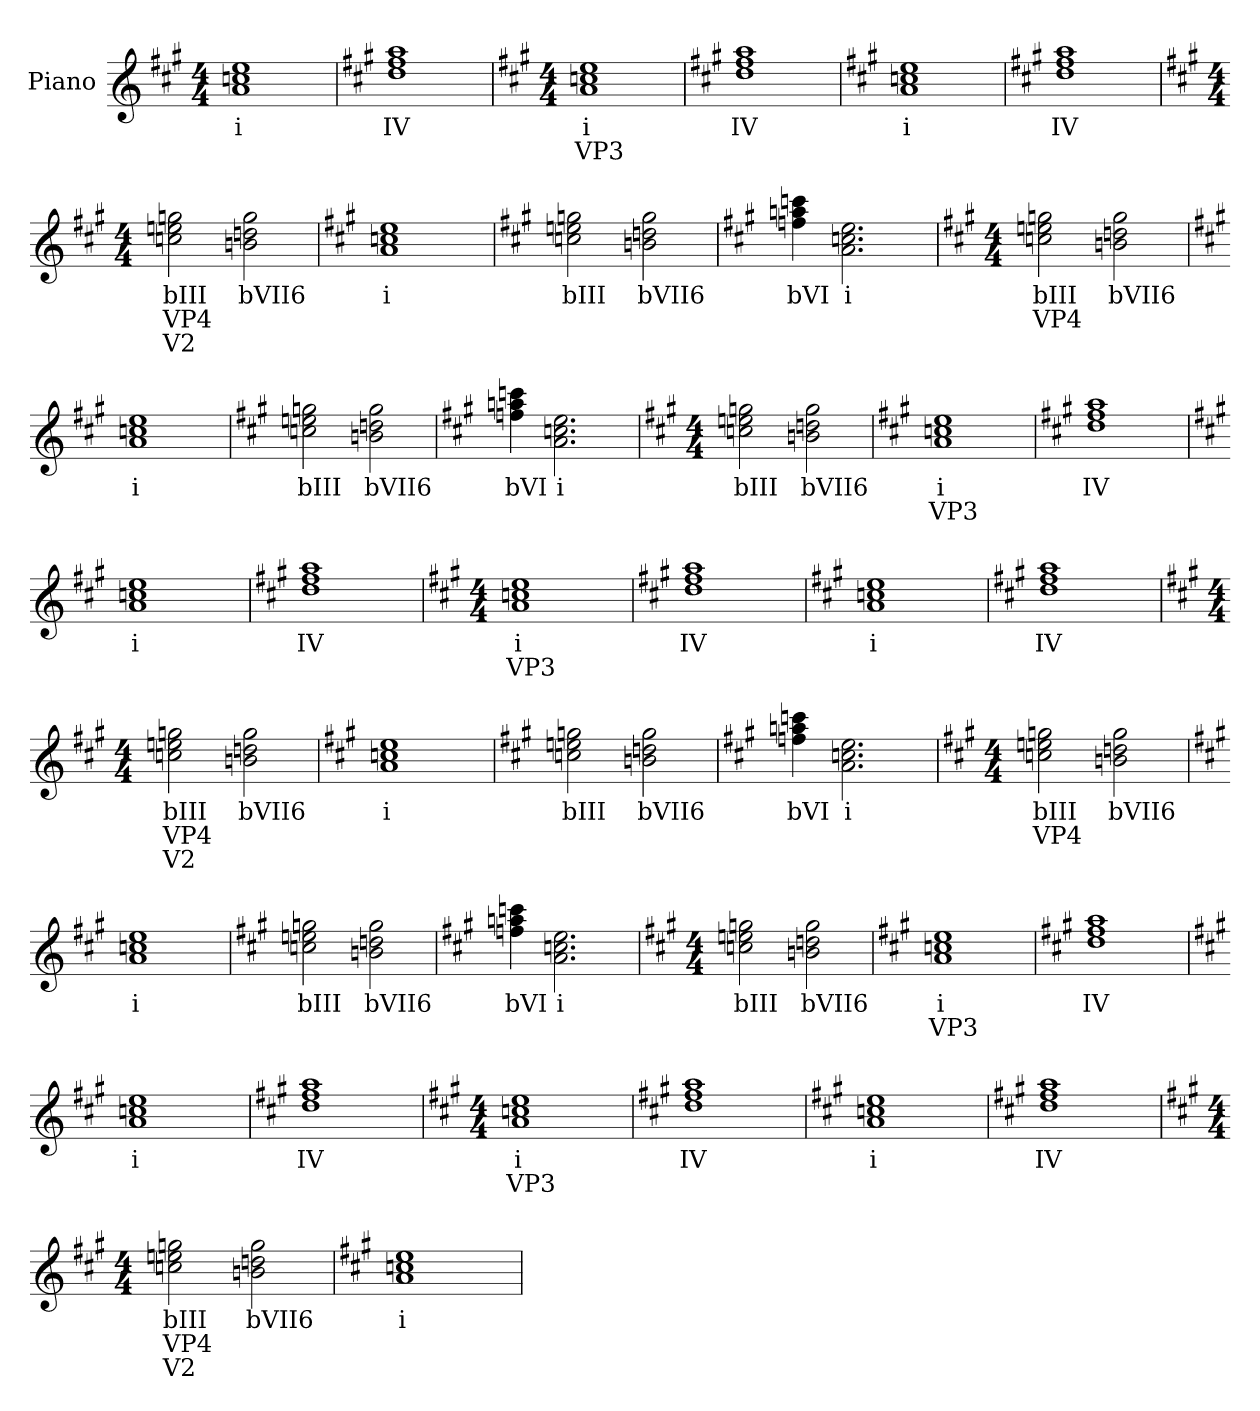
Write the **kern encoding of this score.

**kern	**text	**text	**text
*part1	*part1	*part1	*part1
*staff1	*staff1	*staff1	*staff1
*I"Piano	*	*	*
*I'Pno	*	*	*
*k[f#c#g#]	*	*	*
*A:	*	*	*
*M4/4	*	*	*
=	=	=	=
1a 1ccn 1ee	i	.	.
=	=	=	=
*k[f#c#g#]	*	*	*
*A:	*	*	*
1dd 1ff# 1aa	IV	.	.
=	=	=	=
*k[f#c#g#]	*	*	*
*A:	*	*	*
*M4/4	*	*	*
1a 1ccn 1ee	i	VP3	.
=	=	=	=
*k[f#c#g#]	*	*	*
*A:	*	*	*
1dd 1ff# 1aa	IV	.	.
=	=	=	=
*k[f#c#g#]	*	*	*
*A:	*	*	*
1a 1ccn 1ee	i	.	.
=	=	=	=
*k[f#c#g#]	*	*	*
*A:	*	*	*
1dd 1ff# 1aa	IV	.	.
=	=	=	=
*k[f#c#g#]	*	*	*
*A:	*	*	*
*M4/4	*	*	*
2ccn 2een 2ggn	bIII	VP4	V2
2bn 2ddn 2gg	bVII6	.	.
=	=	=	=
*k[f#c#g#]	*	*	*
*A:	*	*	*
1a 1ccn 1ee	i	.	.
=	=	=	=
*k[f#c#g#]	*	*	*
*A:	*	*	*
2ccn 2een 2ggn	bIII	.	.
2bn 2ddn 2gg	bVII6	.	.
=	=	=	=
*k[f#c#g#]	*	*	*
*A:	*	*	*
4ffn 4aan 4cccn	bVI	.	.
2.a 2.ccn 2.ee	i	.	.
=	=	=	=
*k[f#c#g#]	*	*	*
*A:	*	*	*
*M4/4	*	*	*
2ccn 2een 2ggn	bIII	VP4	.
2bn 2ddn 2gg	bVII6	.	.
=	=	=	=
*k[f#c#g#]	*	*	*
*A:	*	*	*
1a 1ccn 1ee	i	.	.
=	=	=	=
*k[f#c#g#]	*	*	*
*A:	*	*	*
2ccn 2een 2ggn	bIII	.	.
2bn 2ddn 2gg	bVII6	.	.
=	=	=	=
*k[f#c#g#]	*	*	*
*A:	*	*	*
4ffn 4aan 4cccn	bVI	.	.
2.a 2.ccn 2.ee	i	.	.
=	=	=	=
*k[f#c#g#]	*	*	*
*A:	*	*	*
*M4/4	*	*	*
2ccn 2een 2ggn	bIII	.	.
2bn 2ddn 2gg	bVII6	.	.
=	=	=	=
*k[f#c#g#]	*	*	*
*A:	*	*	*
1a 1ccn 1ee	i	VP3	.
=	=	=	=
*k[f#c#g#]	*	*	*
*A:	*	*	*
1dd 1ff# 1aa	IV	.	.
=	=	=	=
*k[f#c#g#]	*	*	*
*A:	*	*	*
1a 1ccn 1ee	i	.	.
=	=	=	=
*k[f#c#g#]	*	*	*
*A:	*	*	*
1dd 1ff# 1aa	IV	.	.
=	=	=	=
*k[f#c#g#]	*	*	*
*A:	*	*	*
*M4/4	*	*	*
1a 1ccn 1ee	i	VP3	.
=	=	=	=
*k[f#c#g#]	*	*	*
*A:	*	*	*
1dd 1ff# 1aa	IV	.	.
=	=	=	=
*k[f#c#g#]	*	*	*
*A:	*	*	*
1a 1ccn 1ee	i	.	.
=	=	=	=
*k[f#c#g#]	*	*	*
*A:	*	*	*
1dd 1ff# 1aa	IV	.	.
=	=	=	=
*k[f#c#g#]	*	*	*
*A:	*	*	*
*M4/4	*	*	*
2ccn 2een 2ggn	bIII	VP4	V2
2bn 2ddn 2gg	bVII6	.	.
=	=	=	=
*k[f#c#g#]	*	*	*
*A:	*	*	*
1a 1ccn 1ee	i	.	.
=	=	=	=
*k[f#c#g#]	*	*	*
*A:	*	*	*
2ccn 2een 2ggn	bIII	.	.
2bn 2ddn 2gg	bVII6	.	.
=	=	=	=
*k[f#c#g#]	*	*	*
*A:	*	*	*
4ffn 4aan 4cccn	bVI	.	.
2.a 2.ccn 2.ee	i	.	.
=	=	=	=
*k[f#c#g#]	*	*	*
*A:	*	*	*
*M4/4	*	*	*
2ccn 2een 2ggn	bIII	VP4	.
2bn 2ddn 2gg	bVII6	.	.
=	=	=	=
*k[f#c#g#]	*	*	*
*A:	*	*	*
1a 1ccn 1ee	i	.	.
=	=	=	=
*k[f#c#g#]	*	*	*
*A:	*	*	*
2ccn 2een 2ggn	bIII	.	.
2bn 2ddn 2gg	bVII6	.	.
=	=	=	=
*k[f#c#g#]	*	*	*
*A:	*	*	*
4ffn 4aan 4cccn	bVI	.	.
2.a 2.ccn 2.ee	i	.	.
=	=	=	=
*k[f#c#g#]	*	*	*
*A:	*	*	*
*M4/4	*	*	*
2ccn 2een 2ggn	bIII	.	.
2bn 2ddn 2gg	bVII6	.	.
=	=	=	=
*k[f#c#g#]	*	*	*
*A:	*	*	*
1a 1ccn 1ee	i	VP3	.
=	=	=	=
*k[f#c#g#]	*	*	*
*A:	*	*	*
1dd 1ff# 1aa	IV	.	.
=	=	=	=
*k[f#c#g#]	*	*	*
*A:	*	*	*
1a 1ccn 1ee	i	.	.
=	=	=	=
*k[f#c#g#]	*	*	*
*A:	*	*	*
1dd 1ff# 1aa	IV	.	.
=	=	=	=
*k[f#c#g#]	*	*	*
*A:	*	*	*
*M4/4	*	*	*
1a 1ccn 1ee	i	VP3	.
=	=	=	=
*k[f#c#g#]	*	*	*
*A:	*	*	*
1dd 1ff# 1aa	IV	.	.
=	=	=	=
*k[f#c#g#]	*	*	*
*A:	*	*	*
1a 1ccn 1ee	i	.	.
=	=	=	=
*k[f#c#g#]	*	*	*
*A:	*	*	*
1dd 1ff# 1aa	IV	.	.
=	=	=	=
*k[f#c#g#]	*	*	*
*A:	*	*	*
*M4/4	*	*	*
2ccn 2een 2ggn	bIII	VP4	V2
2bn 2ddn 2gg	bVII6	.	.
=	=	=	=
*k[f#c#g#]	*	*	*
*A:	*	*	*
1a 1ccn 1ee	i	.	.
=	=	=	=
*-	*-	*-	*-
